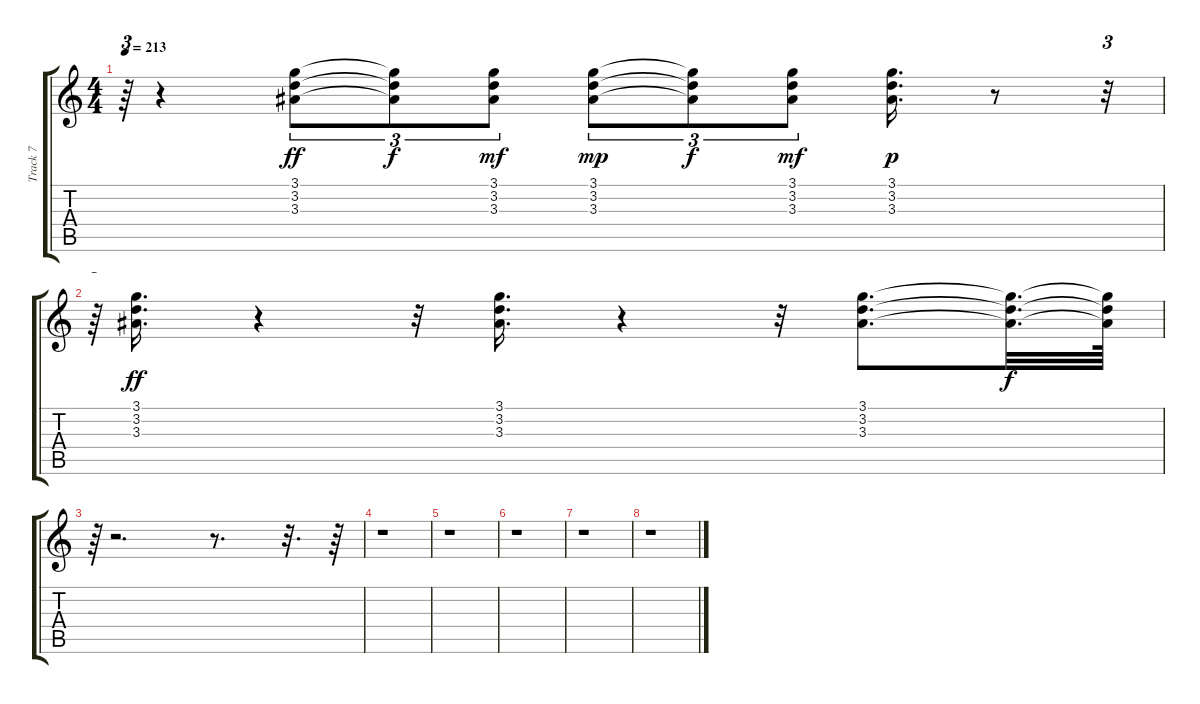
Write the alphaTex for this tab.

\track ("Track 7" "Track 7") {instrument electricguitarjazz}
\staff {score tabs}
\tuning (E4 B3 G3 D3 A2 E2) {hide}
\ts (4 4)
\tempo 213
\clef g2
\ks c
r.64{tu (3 2) dy f} r.4 (3.1 3.2 3.3).8{tu (3 2) dy ff} (3.1{t} 3.2{t} 3.3{t}).8{tu (3 2) dy f} (3.1 3.2 3.3).8{tu (3 2) dy mf} (3.1 3.2 3.3).8{tu (3 2) dy mp} (3.1{t} 3.2{t} 3.3{t}).8{tu (3 2) dy f} (3.1 3.2 3.3).8{tu (3 2) dy mf} (3.1 3.2 3.3).16{d dy p} r.8 r.32{tu (3 2)} |
r.64{tu (3 2)} (3.1 3.2 3.3).16{d dy ff} r.4 r.32 (3.1 3.2 3.3).16{d} r.4 r.32 (3.1 3.2 3.3).8{d} (3.1{t} 3.2{t} 3.3{t}).32{d dy f} (3.1{t} 3.2{t} 3.3{t}).64 |
r.64{tu (3 2)} r.2{d} r.8{d} r.32{d} r.64 |
r.1 |
r.1 |
r.1 |
r.1 |
r.1
